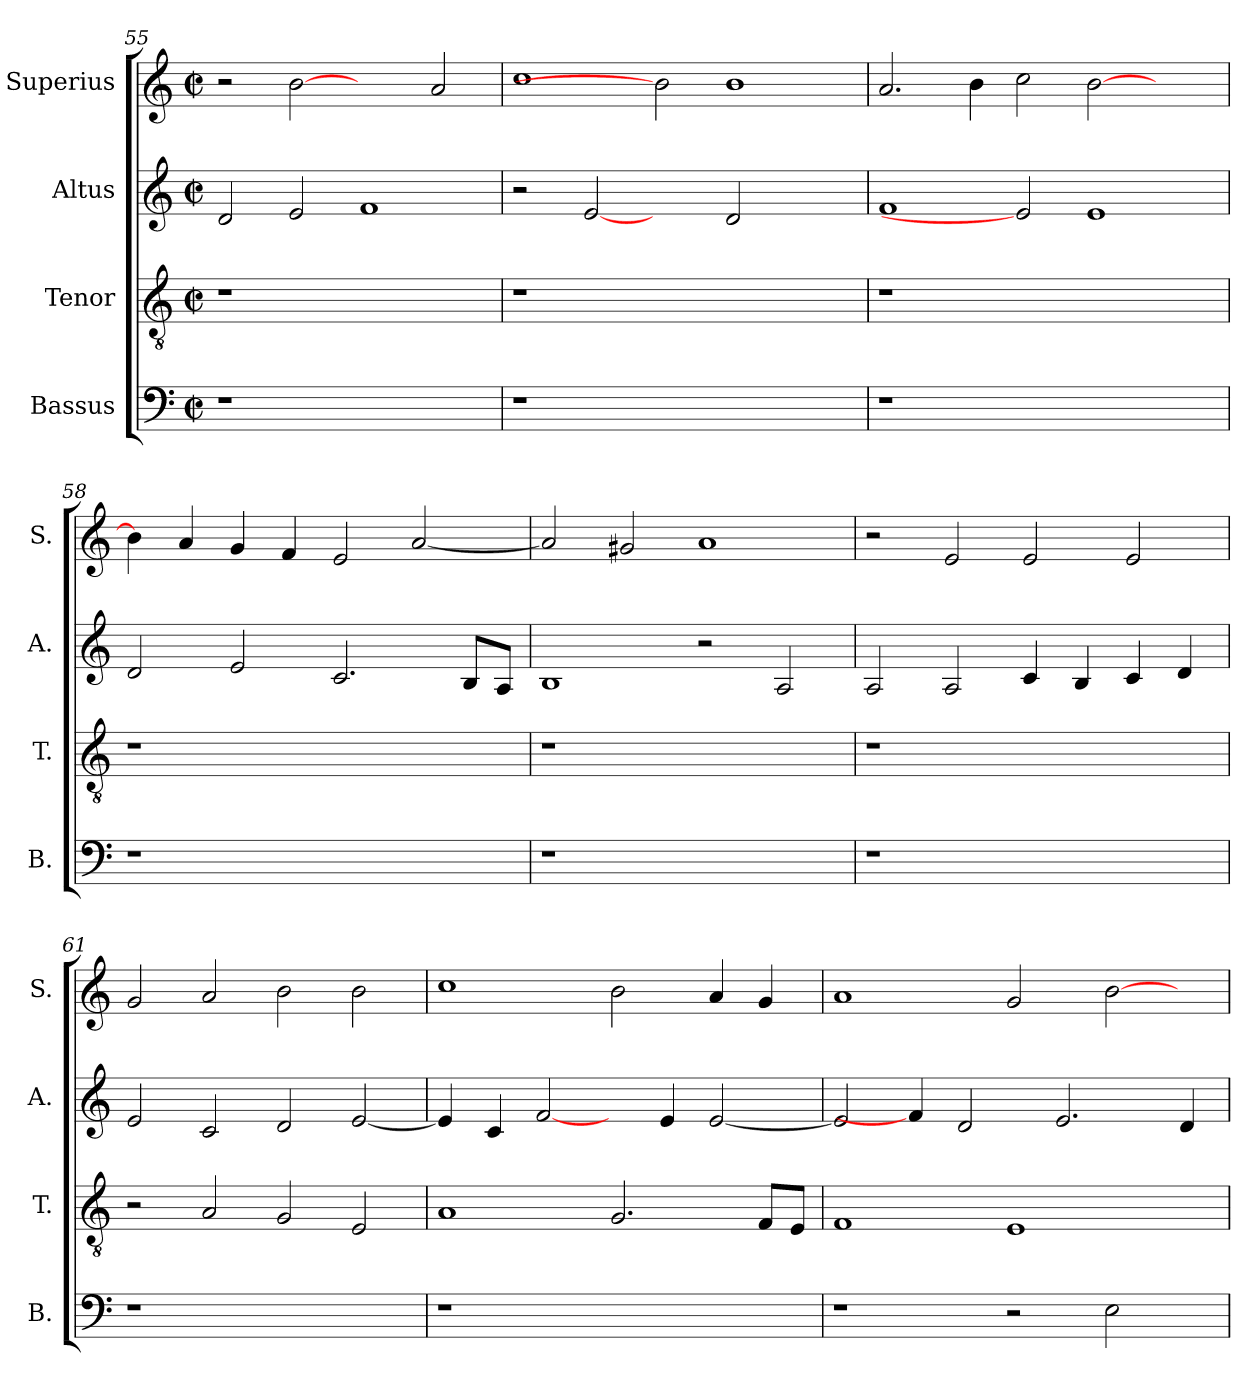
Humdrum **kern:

**kern	**kern	**kern	**kern
*part4	*part3	*part2	*part1
*staff4	*staff3	*staff2	*staff1
*I"Bassus	*I"Tenor	*I"Altus	*I"Superius
*I'B.	*I'T.	*I'A.	*I'S.
*clefF4	*clefGv2	*clefG2	*clefG2
*	*ITrd7c12	*	*
*k[]	*k[]	*k[]	*k[]
*C:	*C:	*C:	*C:
*M2/2	*M2/2	*M2/2	*M2/2
*met(c|)	*met(c|)	*met(c|)	*met(c|)
=55	=55	=55	=55
!LO:N:vis=1	!LO:N:vis=1	!	!
1r	1r	2di/	2r
.	.	2ei/	[2bi
1ryy	1ryy	1fi	2ryy
.	.	.	2ai/
=56	=56	=56	=56
!LO:N:vis=1	!LO:N:vis=1	!	!
1r	1r	2r	1cci
.	.	[2ei	.
1.ryy	1.ryy	2ryy	2bi]
.	.	2di/	1bi
.	.	2ryy	.
=57	=57	=57	=57
!LO:N:vis=1	!LO:N:vis=1	!	!
1r	1r	1fi	2.ai/
.	.	.	4bi\
1.ryy	1.ryy	2ei]	2cci\
.	.	1ei	[>2bi\
.	.	.	2ryy
=58	=58	=58	=58
!LO:N:vis=1	!LO:N:vis=1	!	!
1r	1r	2di/	4bi\]
.	.	.	4ai/
.	.	2ei/	4gi/
.	.	.	4fi/
1ryy	1ryy	2.ci/	2ei/
.	.	.	[<2ai/
.	.	8Bi/L	.
.	.	8Ai/J	.
!!LO:LB:g=z
=59	=59	=59	=59
!LO:N:vis=1	!LO:N:vis=1	!	!
1r	1r	1Bi	2ai/]
.	.	.	2g#Xi/
1ryy	1ryy	2r	1ai
.	.	2Ai/	.
=60	=60	=60	=60
!LO:N:vis=1	!LO:N:vis=1	!	!
1r	1r	2Ai/	2r
.	.	2Ai/	2ei/
1ryy	1ryy	4ci/	2ei/
.	.	4Bi/	.
.	.	4ci/	2ei/
.	.	4di/	.
=61	=61	=61	=61
!LO:N:vis=1	!	!	!
1r	2r	2ei/	2gi/
.	2AAi/	2ci/	2ai/
1ryy	2GGi/	2di/	2bi\
.	2EEi/	[<2ei/	2bi\
=62	=62	=62	=62
!LO:N:vis=1	!	!	!
1r	1AAi	4ei/]	1cci
.	.	4ci/	.
.	.	[2fi/	.
1ryy	2.GGi/	4ryy	2bi\
.	.	4ei/	.
.	.	[<2ei/	4ai/
.	8FFi/L	.	4gi/
.	8EEi/J	.	.
!!LO:PB:g=z
=63	=63	=63	=63
1r	1FFi	2ei/]	1ai
.	.	4fi/]	.
.	.	2di/	.
2r	1EEi	.	2gi/
.	.	2.ei/	.
2Ei\	.	.	[>2bi\
4ryy	4ryy	4di/	4ryy
=	=	=	=
*-	*-	*-	*-
